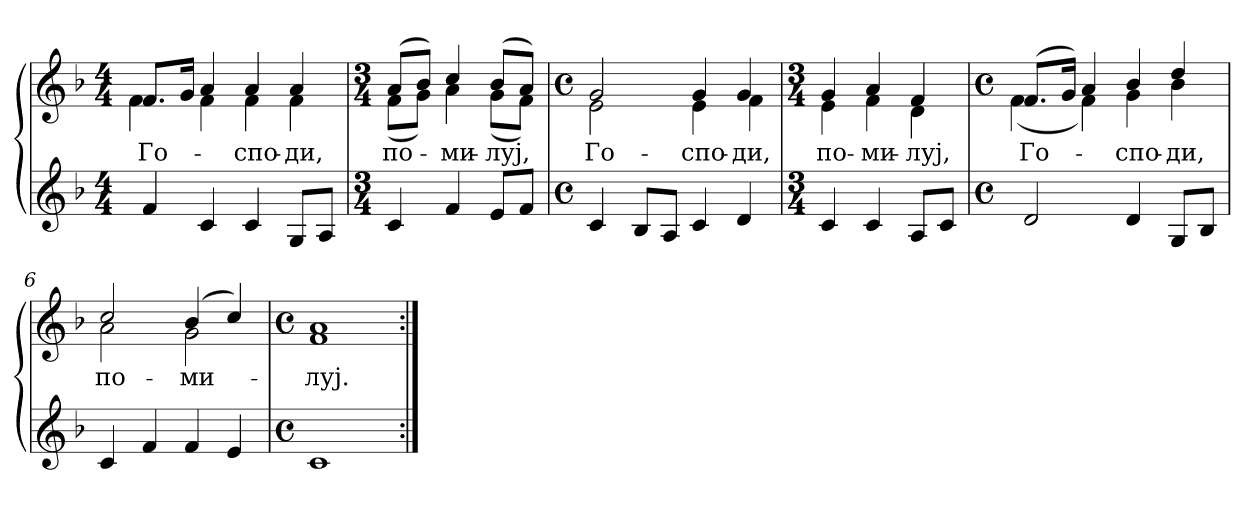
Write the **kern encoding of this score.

**kern	**kern	**text	**dynam
*part1	*part1	*part1	*part1
*staff2	*staff1	*staff1	*staff1/2
*clefG2	*clefG2	*	*
*k[b-]	*k[b-]	*	*
*F:	*F:	*	*
*M4/4	*M4/4	*	*
=1	=1	=1	=1
*	*^	*	*
!	!	!	!	!LO:DY:n=1:a
4fi/	8.fi/L	4fi\	Го-	mf mf
.	16gi/Jk	.	.	.
4ci/	4ai/	4fi\	.	.
4ci/	4ai/	4fi\	-спо-	.
8Gi/L	4ai/	4fi\	-ди,	.
8Ai/J	.	.	.	.
=2	=2	=2	=2	=2
*M3/4	*M3/4	*	*	*
4ci/	(8ai/L	(8fi\L	по-	.
.	8b-i/J)	8gi\J)	.	.
4fi/	4cci/	4ai\	-ми-	.
8ei/L	(8b-i/L	(8gi\L	-луј,	.
8fi/J	8ai/J)	8fi\J)	.	.
=3	=3	=3	=3	=3
*M4/4	*M4/4	*	*	*
*met(c)	*met(c)	*	*	*
4ci/	2gi/	2ei\	Го-	.
8B-i/L	.	.	.	.
8Ai/J	.	.	.	.
4ci/	4gi/	4ei\	-спо-	.
4di/	4gi/	4fi\	-ди,	.
!!LO:LB:g=z	!!
=4	=4	=4	=4	=4
*M3/4	*M3/4	*	*	*
4ci/	4gi/	4ei\	по-	.
4ci/	4ai/	4fi\	-ми-	.
8Ai/L	4fi/	4di\	-луј,	.
8ci/J	.	.	.	.
=5	=5	=5	=5	=5
*M4/4	*M4/4	*	*	*
*met(c)	*met(c)	*	*	*
2di/	(8.fi/L	(4fi\	Го-	.
.	16gi/Jk)	.	.	.
.	4ai/	4fi\)	.	.
4di/	4b-i/	4gi\	-спо-	.
8Gi/L	4ddi/	4b-i\	-ди,	.
8B-i/J	.	.	.	.
=6	=6	=6	=6	=6
4ci/	2cci/	2ai\	по-	.
4fi/	.	.	.	.
4fi/	(4b-i/	2gi\	-ми-	.
4ei/	4cci/)	.	.	.
=7	=7	=7	=7	=7
*M4/4	*M4/4	*	*	*
*met(c)	*met(c)	*	*	*
1ci	1ai	1fi	-луј.	.
*	*v	*v	*	*
=:|!	=:|!	=:|!	=:|!
*-	*-	*-	*-
